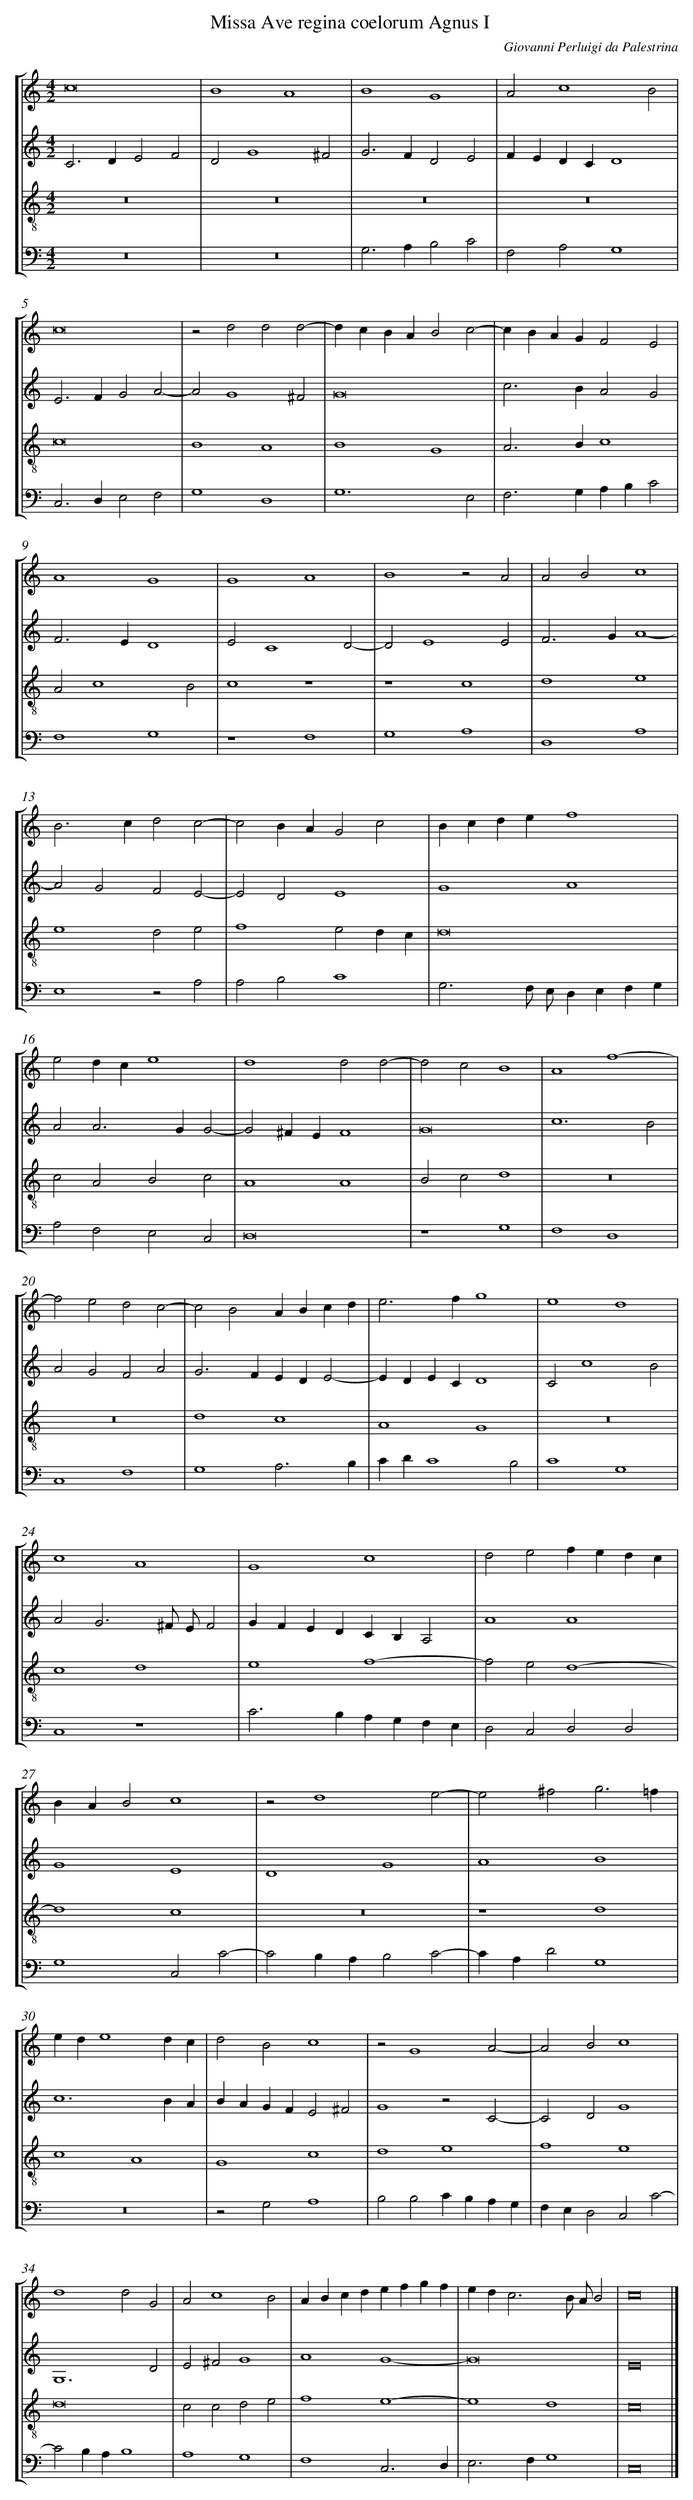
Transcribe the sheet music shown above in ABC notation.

X:1
T: Missa Ave regina coelorum Agnus I
C: Giovanni Perluigi da Palestrina
L: 1/4
M: 4/2
%%staves [1 2 3 4]
V: 1 clef=treble
V: 2 clef=treble
V: 3 clef=treble-8
V: 4 clef=bass
K: C
[V:1] c8 |
[V:2] C2>D2E2F2 |
[V:3] z8 |
[V:4] z8 |
[V:1] B4A4 |
[V:2] D2G4^F2 |
[V:3] z8 |
[V:4] z8 |
[V:1] B4G4 |
[V:2] G2>F2D2E2 |
[V:3] z8 |
[V:4] G,2>A,2B,2C2 |
[V:1] A2c4B2 |
[V:2] FEDCD4 |
[V:3] z8 |
[V:4] F,2A,2G,4 |
[V:1] c8 |
[V:2] E2>F2G2A2- |
[V:3] c8 |
[V:4] C,2>D,2E,2F,2 |
[V:1] z2d2d2d2- |
[V:2] A2G4^F2 |
[V:3] B4A4 |
[V:4] G,4D,4 |
[V:1] dcBAB2c2- |
[V:2] G8 |
[V:3] B4G4 |
[V:4] G,6E,2 |
[V:1] cBAGF2E2 |
[V:2] c2>B2A2G2 |
[V:3] A2>B2c4 |
[V:4] F,2>G,2A,B,C2 |
[V:1] A4G4 |
[V:2] F2>E2D4 |
[V:3] A2c4B2 |
[V:4] F,4G,4 |
[V:1] G4A4 |
[V:2] E2C4D2- |
[V:3] c4z4 |
[V:4] z4F,4 |
[V:1] B4z2A2 |
[V:2] D2E4E2 |
[V:3] z4c4 |
[V:4] G,4A,4 |
[V:1] A2B2c4 |
[V:2] F2>G2A4- |
[V:3] d4e4 |
[V:4] D,4A,4 |
[V:1] B2>c2d2c2- |
[V:2] A2G2F2E2- |
[V:3] e4d2e2 |
[V:4] E,4z2A,2 |
[V:1] c2BAG2c2 |
[V:2] E2D2E4 |
[V:3] f4e2dc |
[V:4] A,2B,2C4 |
[V:1] Bcdef4 |
[V:2] G4A4 |
[V:3] d8 |
[V:4] G,3F,/ E,/D,E,F,G, |
[V:1] e2dce4 |
[V:2] A2A2>G2G2- |
[V:3] c2A2B2c2 |
[V:4] A,2F,2E,2C,2 |
[V:1] d4d2d2- |
[V:2] G2^FEF4 |
[V:3] A4A4 |
[V:4] D,8 |
[V:1] d2c2B4 |
[V:2] G8 |
[V:3] B2c2d4 |
[V:4] z4G,4 |
[V:1] A4f4- |
[V:2] c6B2 |
[V:3] z8 |
[V:4] F,4D,4 |
[V:1] f2e2d2c2- |
[V:2] A2G2F2A2 |
[V:3] z8 |
[V:4] C,4F,4 |
[V:1] c2B2ABcd |
[V:2] G2>F2EDE2- |
[V:3] d4c4 |
[V:4] G,4A,3B, |
[V:1] e2>f2g4 |
[V:2] EDECD4 |
[V:3] A4G4 |
[V:4] CDC4B,2 |
[V:1] e4d4 |
[V:2] C2c4B2 |
[V:3] z8 |
[V:4] C4G,4 |
[V:1] c4A4 |
[V:2] A2G3^F/ E/F2 |
[V:3] c4d4 |
[V:4] C,4z4 |
[V:1] G4c4 |
[V:2] GFEDCB,A,2 |
[V:3] e4f4- |
[V:4] C2>B,2A,G,F,E, |
[V:1] d2e2fedc |
[V:2] A4A4 |
[V:3] f2e2d4- |
[V:4] D,2C,2D,2D,2 |
[V:1] BAB2c4 |
[V:2] G4E4 |
[V:3] d4c4 |
[V:4] G,4C,2C2- |
[V:1] z2d4e2- |
[V:2] D4G4 |
[V:3] z8 |
[V:4] C2B,A,B,2C2- |
[V:1] e2^f2g3=f |
[V:2] A4B4 |
[V:3] z4d4 |
[V:4] CA,D2G,4 |
[V:1] ede4dc |
[V:2] c6BA |
[V:3] c4A4 |
[V:4] z8 |
[V:1] d2B2c4 |
[V:2] BAGFE2^F2 |
[V:3] G4c4 |
[V:4] z2G,2A,4 |
[V:1] z2G4A2- |
[V:2] G4z2C2- |
[V:3] d4e4 |
[V:4] B,2B,2CB,A,G, |
[V:1] A2B2c4 |
[V:2] C2D2G4 |
[V:3] f4e4 |
[V:4] F,E,D,2C,2C2- |
[V:1] d4d2G2 |
[V:2] G,6D2 |
[V:3] d8 |
[V:4] C2B,A,B,4 |
[V:1] A2c4B2 |
[V:2] E2^F2G4 |
[V:3] c2c2d2e2 |
[V:4] A,4G,4 |
[V:1] ABcdefgf |
[V:2] A4G4- |
[V:3] f4e4- |
[V:4] F,4C,3D, |
[V:1] ed2<c2B/ A/B2 |
[V:2] G8 |
[V:3] e4d4 |
[V:4] E,2>F,2G,4 |
[V:1] c8 |]
[V:2] E8 |]
[V:3] c8 |]
[V:4] C,8 |]
